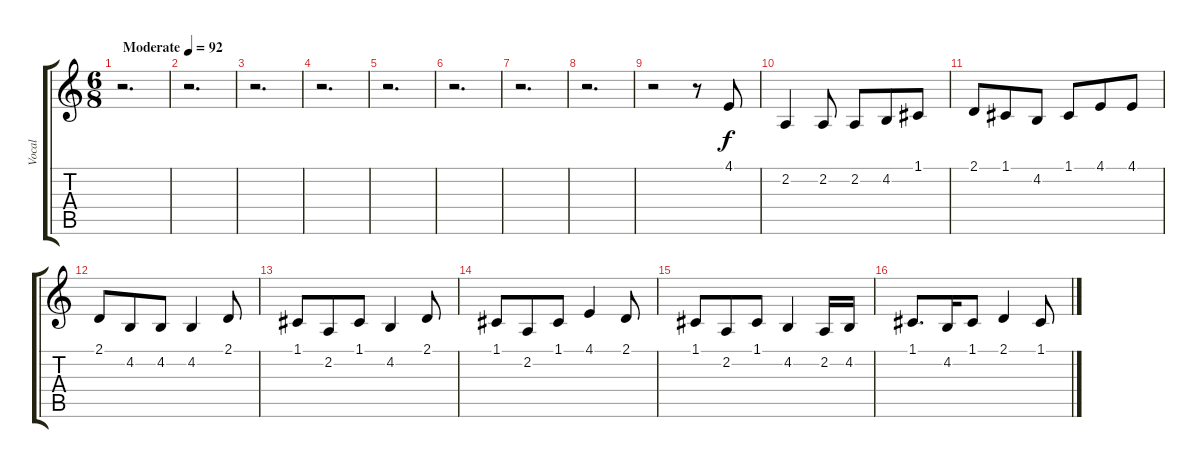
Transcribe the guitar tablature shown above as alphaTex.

\track ("Vocal" "Vocal") {instrument acousticgrandpiano}
\staff {score tabs}
\tuning (C4 G3 Eb3 Bb2 F2 C2) {hide}
\ts (6 8)
\tempo (92 "Moderate")
\clef g2
\ks c
r.2{d dy f instrument acousticgrandpiano} |
r.2{d} |
r.2{d} |
r.2{d} |
r.2{d} |
r.2{d} |
r.2{d} |
r.2{d} |
r.2 r.8 4.1.8 |
2.2.4 2.2.8 2.2.8 4.2.8 1.1.8 |
2.1.8 1.1.8 4.2.8 1.1.8 4.1.8 4.1.8 |
2.1.8 4.2.8 4.2.8 4.2.4 2.1.8 |
1.1.8 2.2.8 1.1.8 4.2.4 2.1.8 |
1.1.8 2.2.8 1.1.8 4.1.4 2.1.8 |
1.1.8 2.2.8 1.1.8 4.2.4 2.2.16 4.2.16 |
1.1.8{d} 4.2.16 1.1.8 2.1.4 1.1.8
